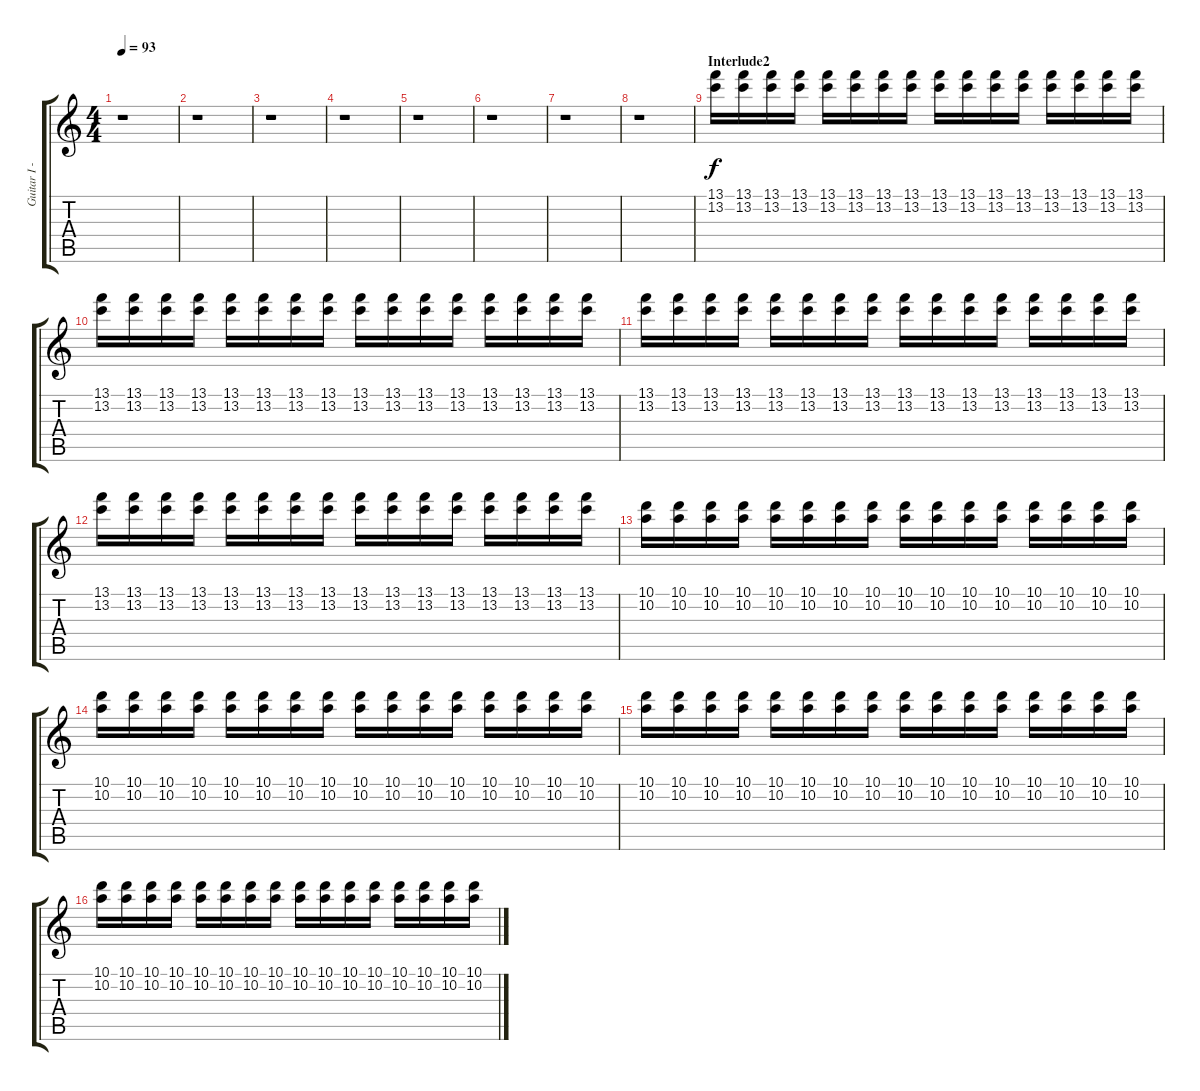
\track ("Guitar I - Bard Torstensen" "Guitar I -") {instrument distortionguitar}
\staff {score tabs}
\tuning (E4 B3 G3 D3 A2 D2) {hide}
\ts (4 4)
\tempo 93
\clef g2
\ks c
r.1{dy f} |
r.1 |
r.1 |
r.1 |
r.1 |
r.1 |
r.1 |
r.1 |
\section ("" "Interlude2")
(13.1 13.2).16 (13.1 13.2).16 (13.1 13.2).16 (13.1 13.2).16 (13.1 13.2).16 (13.1 13.2).16 (13.1 13.2).16 (13.1 13.2).16 (13.1 13.2).16 (13.1 13.2).16 (13.1 13.2).16 (13.1 13.2).16 (13.1 13.2).16 (13.1 13.2).16 (13.1 13.2).16 (13.1 13.2).16 |
(13.1 13.2).16 (13.1 13.2).16 (13.1 13.2).16 (13.1 13.2).16 (13.1 13.2).16 (13.1 13.2).16 (13.1 13.2).16 (13.1 13.2).16 (13.1 13.2).16 (13.1 13.2).16 (13.1 13.2).16 (13.1 13.2).16 (13.1 13.2).16 (13.1 13.2).16 (13.1 13.2).16 (13.1 13.2).16 |
(13.1 13.2).16 (13.1 13.2).16 (13.1 13.2).16 (13.1 13.2).16 (13.1 13.2).16 (13.1 13.2).16 (13.1 13.2).16 (13.1 13.2).16 (13.1 13.2).16 (13.1 13.2).16 (13.1 13.2).16 (13.1 13.2).16 (13.1 13.2).16 (13.1 13.2).16 (13.1 13.2).16 (13.1 13.2).16 |
(13.1 13.2).16 (13.1 13.2).16 (13.1 13.2).16 (13.1 13.2).16 (13.1 13.2).16 (13.1 13.2).16 (13.1 13.2).16 (13.1 13.2).16 (13.1 13.2).16 (13.1 13.2).16 (13.1 13.2).16 (13.1 13.2).16 (13.1 13.2).16 (13.1 13.2).16 (13.1 13.2).16 (13.1 13.2).16 |
(10.1 10.2).16 (10.1 10.2).16 (10.1 10.2).16 (10.1 10.2).16 (10.1 10.2).16 (10.1 10.2).16 (10.1 10.2).16 (10.1 10.2).16 (10.1 10.2).16 (10.1 10.2).16 (10.1 10.2).16 (10.1 10.2).16 (10.1 10.2).16 (10.1 10.2).16 (10.1 10.2).16 (10.1 10.2).16 |
(10.1 10.2).16 (10.1 10.2).16 (10.1 10.2).16 (10.1 10.2).16 (10.1 10.2).16 (10.1 10.2).16 (10.1 10.2).16 (10.1 10.2).16 (10.1 10.2).16 (10.1 10.2).16 (10.1 10.2).16 (10.1 10.2).16 (10.1 10.2).16 (10.1 10.2).16 (10.1 10.2).16 (10.1 10.2).16 |
(10.1 10.2).16 (10.1 10.2).16 (10.1 10.2).16 (10.1 10.2).16 (10.1 10.2).16 (10.1 10.2).16 (10.1 10.2).16 (10.1 10.2).16 (10.1 10.2).16 (10.1 10.2).16 (10.1 10.2).16 (10.1 10.2).16 (10.1 10.2).16 (10.1 10.2).16 (10.1 10.2).16 (10.1 10.2).16 |
(10.1 10.2).16 (10.1 10.2).16 (10.1 10.2).16 (10.1 10.2).16 (10.1 10.2).16 (10.1 10.2).16 (10.1 10.2).16 (10.1 10.2).16 (10.1 10.2).16 (10.1 10.2).16 (10.1 10.2).16 (10.1 10.2).16 (10.1 10.2).16 (10.1 10.2).16 (10.1 10.2).16 (10.1 10.2).16
